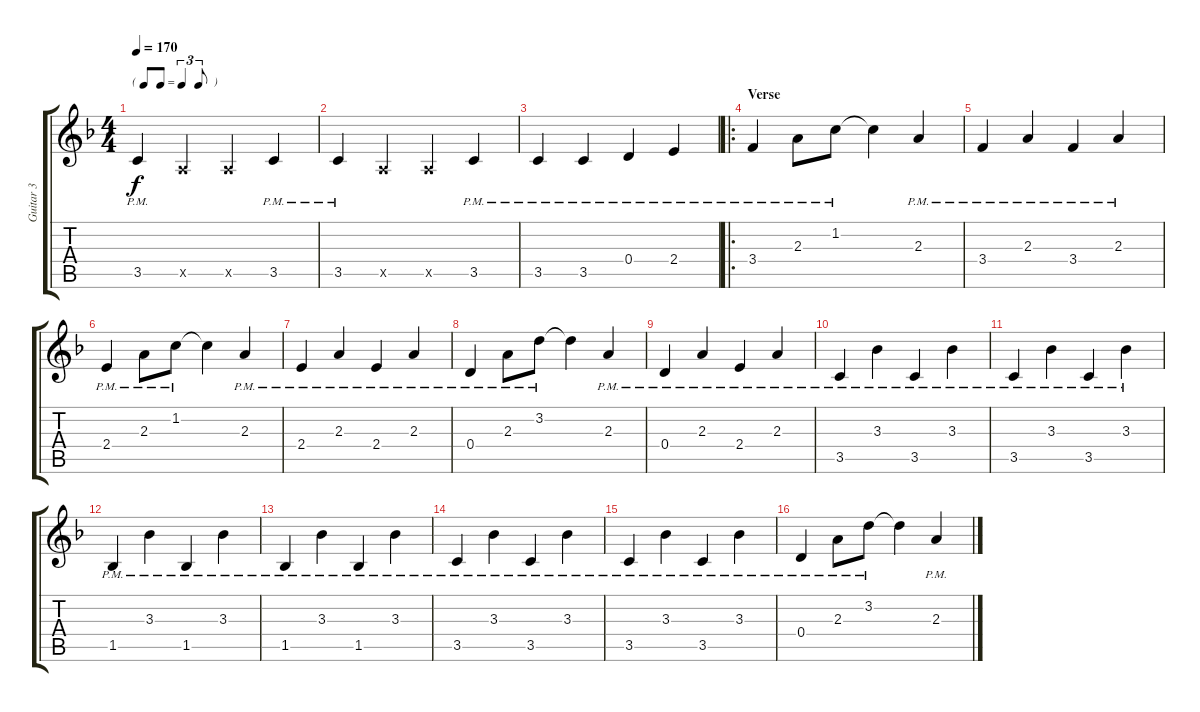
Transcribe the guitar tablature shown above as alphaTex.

\track ("Guitar 3" "Guitar 3") {instrument electricguitarclean}
\staff {score tabs}
\tuning (E4 B3 G3 D3 A2 E2) {hide}
\ts (4 4)
\tf triplet8th
\tempo 170
\clef g2
\ks f
3.5{pm}.4{dy f} 0.5{x}.4 0.5{x}.4 3.5{pm}.4 |
3.5{pm}.4 0.5{x}.4 0.5{x}.4 3.5{pm}.4 |
3.5{pm}.4 3.5{pm}.4 0.4{pm}.4 2.4{pm}.4 |
\ro
\section ("" "Verse")
3.4{pm}.4 2.3{pm}.8 1.2{pm}.8 1.2{t}.4 2.3{pm}.4 |
3.4{pm}.4 2.3{pm}.4 3.4{pm}.4 2.3{pm}.4 |
2.4{pm}.4 2.3{pm}.8 1.2{pm}.8 1.2{t}.4 2.3{pm}.4 |
2.4{pm}.4 2.3{pm}.4 2.4{pm}.4 2.3{pm}.4 |
0.4{pm}.4 2.3{pm}.8 3.2{pm}.8 3.2{t}.4 2.3{pm}.4 |
0.4{pm}.4 2.3{pm}.4 2.4{pm}.4 2.3{pm}.4 |
3.5{pm}.4 3.3{pm}.4 3.5{pm}.4 3.3{pm}.4 |
3.5{pm}.4 3.3{pm}.4 3.5{pm}.4 3.3{pm}.4 |
1.5{pm}.4 3.3{pm}.4 1.5{pm}.4 3.3{pm}.4 |
1.5{pm}.4 3.3{pm}.4 1.5{pm}.4 3.3{pm}.4 |
3.5{pm}.4 3.3{pm}.4 3.5{pm}.4 3.3{pm}.4 |
3.5{pm}.4 3.3{pm}.4 3.5{pm}.4 3.3{pm}.4 |
0.4{pm}.4 2.3{pm}.8 3.2{pm}.8 3.2{t}.4 2.3{pm}.4
